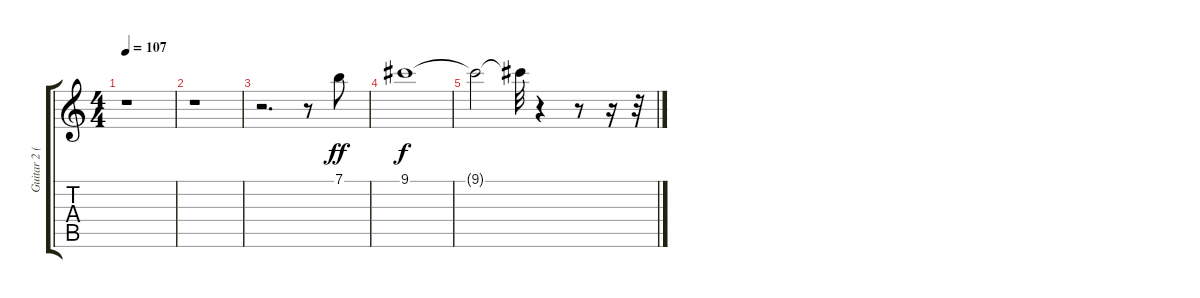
\track ("Guitar 2 (electric clean)" "Guitar 2 (") {instrument electricguitarclean}
\staff {score tabs}
\tuning (E4 B3 G3 D3 A2 E2) {hide}
\ts (4 4)
\tempo 107
\clef g2
\ks c
r.1{dy f} |
r.1 |
r.2{d} r.8 7.1.8{dy ff} |
9.1.1{dy f} |
9.1{t}.2 9.1{t}.32 r.4 r.8 r.16 r.32
